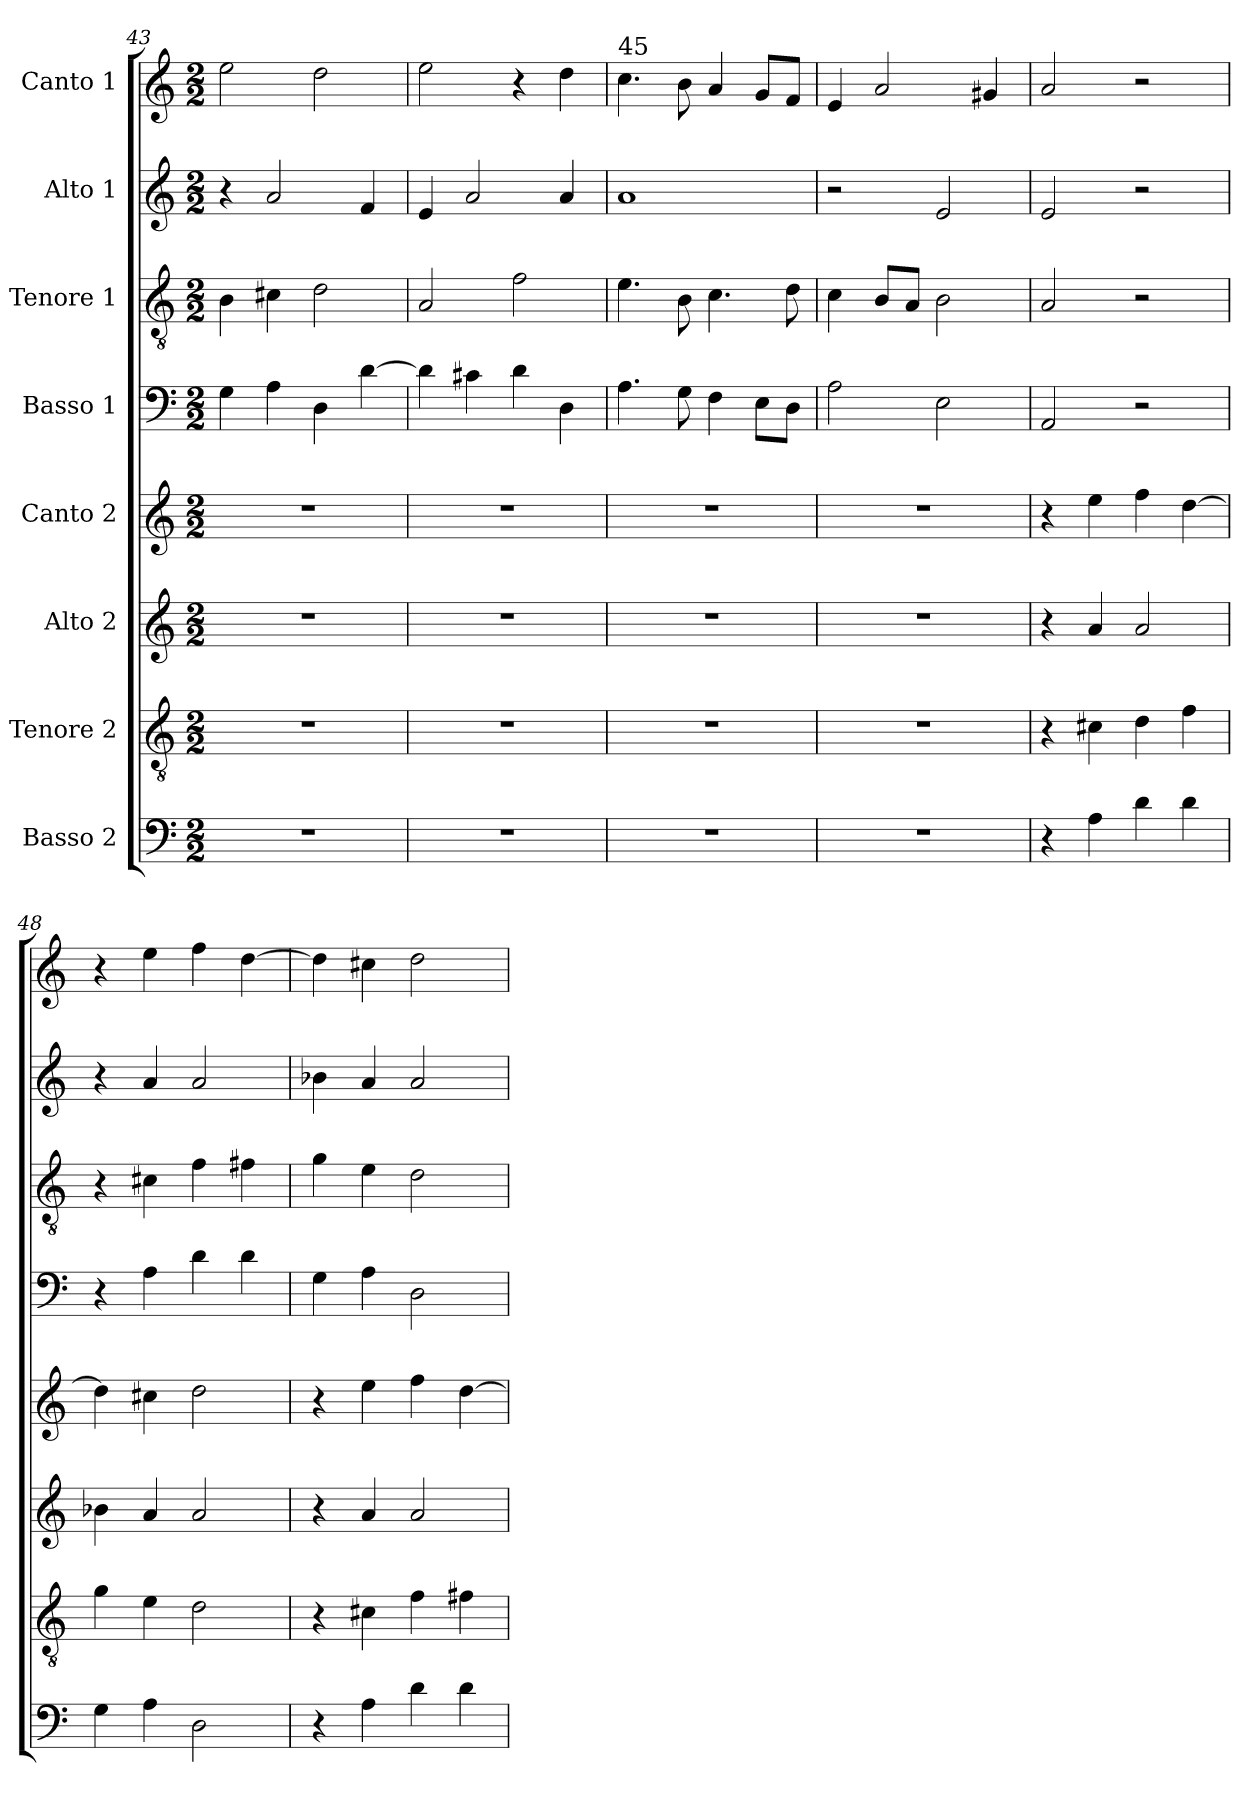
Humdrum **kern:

**kern	**kern	**kern	**kern	**kern	**kern	**kern	**kern
*part8	*part7	*part6	*part5	*part4	*part3	*part2	*part1
*staff8	*staff7	*staff6	*staff5	*staff4	*staff3	*staff2	*staff1
*I"Basso 2	*I"Tenore 2	*I"Alto 2	*I"Canto 2	*I"Basso 1	*I"Tenore 1	*I"Alto 1	*I"Canto 1
*clefF4	*clefGv2	*clefG2	*clefG2	*clefF4	*clefGv2	*clefG2	*clefG2
*k[]	*k[]	*k[]	*k[]	*k[]	*k[]	*k[]	*k[]
*M2/2	*M2/2	*M2/2	*M2/2	*M2/2	*M2/2	*M2/2	*M2/2
=43	=43	=43	=43	=43	=43	=43	=43
1r	1r	1r	1r	4G\	4B\	4r	2ee\
.	.	.	.	4A\	4c#X\	2a/	.
.	.	.	.	4D\	2d\	.	2dd\
.	.	.	.	[4d\	.	4f/	.
!!LO:PB:g=z
=44	=44	=44	=44	=44	=44	=44	=44
1r	1r	1r	1r	4d\]	2A/	4e/	2ee\
.	.	.	.	4c#X\	.	2a/	.
.	.	.	.	4d\	2f\	.	4r
.	.	.	.	4D\	.	4a/	4dd\
=45	=45	=45	=45	=45	=45	=45	=45
!	!	!	!	!	!	!	!LO:TX:a:t=45
1r	1r	1r	1r	4.A\	4.e\	1a	4.cc\
.	.	.	.	8G\	8B\	.	8b\
.	.	.	.	4F\	4.c\	.	4a/
.	.	.	.	8E\L	.	.	8g/L
.	.	.	.	8D\J	8d\	.	8f/J
=46	=46	=46	=46	=46	=46	=46	=46
1r	1r	1r	1r	2A\	4c\	2r	4e/
.	.	.	.	.	8B/L	.	2a/
.	.	.	.	.	8A/J	.	.
.	.	.	.	2E\	2B\	2e/	.
.	.	.	.	.	.	.	4g#X/
=47	=47	=47	=47	=47	=47	=47	=47
4r	4r	4r	4r	2AA/	2A/	2e/	2a/
4A\	4c#X\	4a/	4ee\	.	.	.	.
4d\	4d\	2a/	4ff\	2r	2r	2r	2r
4d\	4f\	.	[4dd\	.	.	.	.
=48	=48	=48	=48	=48	=48	=48	=48
4G\	4g\	4b-X\	4dd\]	4r	4r	4r	4r
4A\	4e\	4a/	4cc#X\	4A\	4c#X\	4a/	4ee\
2D\	2d\	2a/	2dd\	4d\	4f\	2a/	4ff\
.	.	.	.	4d\	4f#X\	.	[4dd\
=49	=49	=49	=49	=49	=49	=49	=49
4r	4r	4r	4r	4G\	4g\	4b-X\	4dd\]
4A\	4c#X\	4a/	4ee\	4A\	4e\	4a/	4cc#X\
4d\	4f\	2a/	4ff\	2D\	2d\	2a/	2dd\
4d\	4f#X\	.	[4dd\	.	.	.	.
=	=	=	=	=	=	=	=
*-	*-	*-	*-	*-	*-	*-	*-
